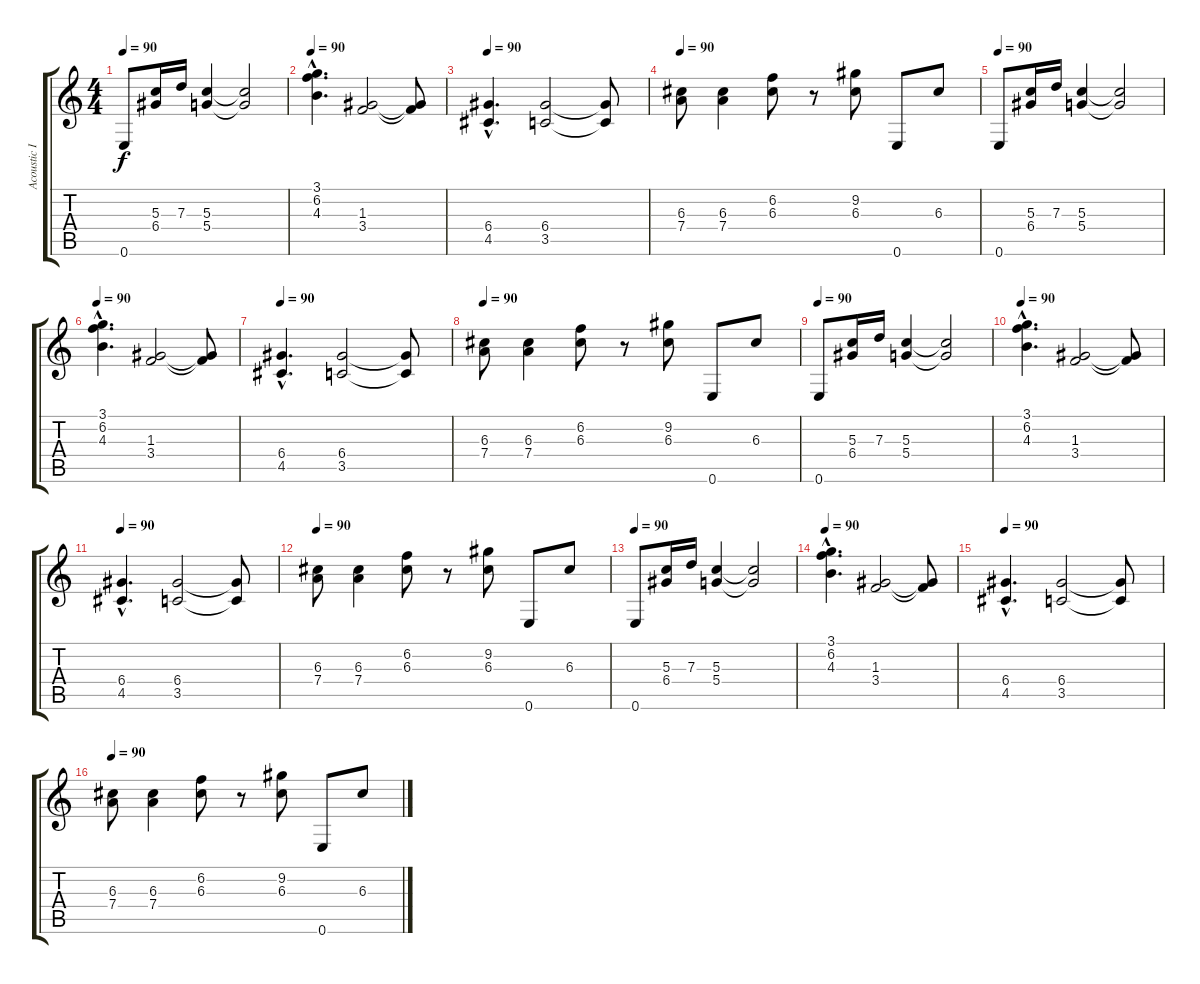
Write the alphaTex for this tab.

\track ("Acoustic I" "Acoustic I") {instrument acousticguitarsteel}
\staff {score tabs}
\tuning (E4 B3 G3 D3 A2 E2) {hide}
\ts (4 4)
\tempo 90
\clef g2
\ks c
0.6.8{dy f instrument electricguitarjazz} (5.3 6.4).16 7.3.16 (5.3 5.4).4 (5.3{t} 5.4{t}).2 |
\tempo 90
(3.1{hac} 6.2{hac} 4.3{hac}).4{d instrument electricguitarjazz} (1.3 3.4).2 (1.3{t} 3.4{t}).8 |
\tempo 90
(6.4{hac} 4.5{hac}).4{d instrument electricguitarjazz} (6.4 3.5).2 (6.4{t} 3.5{t}).8 |
\tempo 90
(6.3 7.4).8{instrument electricguitarjazz} (6.3 7.4).4 (6.2 6.3).8 r.8 (9.2 6.3).8 0.6.8 6.3.8 |
\tempo 90
0.6.8{instrument electricguitarjazz} (5.3 6.4).16 7.3.16 (5.3 5.4).4 (5.3{t} 5.4{t}).2 |
\tempo 90
(3.1{hac} 6.2{hac} 4.3{hac}).4{d instrument electricguitarjazz} (1.3 3.4).2 (1.3{t} 3.4{t}).8 |
\tempo 90
(6.4{hac} 4.5{hac}).4{d instrument electricguitarjazz} (6.4 3.5).2 (6.4{t} 3.5{t}).8 |
\tempo 90
(6.3 7.4).8{instrument electricguitarjazz} (6.3 7.4).4 (6.2 6.3).8 r.8 (9.2 6.3).8 0.6.8 6.3.8 |
\tempo 90
0.6.8{instrument electricguitarjazz} (5.3 6.4).16 7.3.16 (5.3 5.4).4 (5.3{t} 5.4{t}).2 |
\tempo 90
(3.1{hac} 6.2{hac} 4.3{hac}).4{d instrument electricguitarjazz} (1.3 3.4).2 (1.3{t} 3.4{t}).8 |
\tempo 90
(6.4{hac} 4.5{hac}).4{d instrument electricguitarjazz} (6.4 3.5).2 (6.4{t} 3.5{t}).8 |
\tempo 90
(6.3 7.4).8{instrument electricguitarjazz} (6.3 7.4).4 (6.2 6.3).8 r.8 (9.2 6.3).8 0.6.8 6.3.8 |
\tempo 90
0.6.8{instrument electricguitarjazz} (5.3 6.4).16 7.3.16 (5.3 5.4).4 (5.3{t} 5.4{t}).2 |
\tempo 90
(3.1{hac} 6.2{hac} 4.3{hac}).4{d instrument electricguitarjazz} (1.3 3.4).2 (1.3{t} 3.4{t}).8 |
\tempo 90
(6.4{hac} 4.5{hac}).4{d instrument electricguitarjazz} (6.4 3.5).2 (6.4{t} 3.5{t}).8 |
\tempo 90
(6.3 7.4).8{instrument electricguitarjazz} (6.3 7.4).4 (6.2 6.3).8 r.8 (9.2 6.3).8 0.6.8 6.3.8
